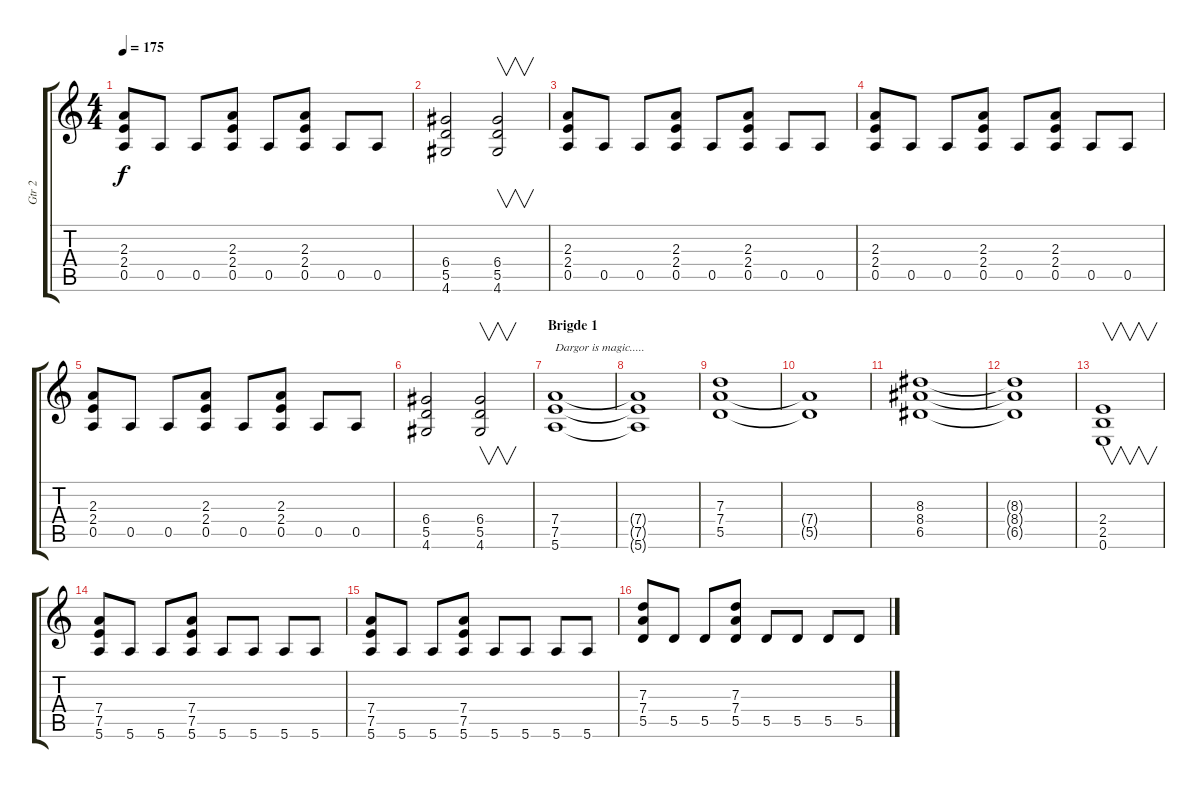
\track ("Gtr 2" "Gtr 2") {instrument overdrivenguitar}
\staff {score tabs}
\tuning (E4 B3 G3 D3 A2 E2) {hide}
\ts (4 4)
\tempo 175
\clef g2
\ks c
(2.3 2.4 0.5).8{dy f} 0.5.8 0.5.8 (2.3 2.4 0.5).8 0.5.8 (2.3 2.4 0.5).8 0.5.8 0.5.8 |
(6.4 5.5 4.6).2 (6.4 5.5 4.6).2{v} |
(2.3 2.4 0.5).8 0.5.8 0.5.8 (2.3 2.4 0.5).8 0.5.8 (2.3 2.4 0.5).8 0.5.8 0.5.8 |
(2.3 2.4 0.5).8 0.5.8 0.5.8 (2.3 2.4 0.5).8 0.5.8 (2.3 2.4 0.5).8 0.5.8 0.5.8 |
(2.3 2.4 0.5).8 0.5.8 0.5.8 (2.3 2.4 0.5).8 0.5.8 (2.3 2.4 0.5).8 0.5.8 0.5.8 |
(6.4 5.5 4.6).2 (6.4 5.5 4.6).2{v} |
\section ("" "Brigde 1")
(7.4 7.5 5.6).1{txt "Dargor is magic....."} |
(7.4{t} 7.5{t} 5.6{t}).1 |
(7.3 7.4 5.5).1 |
(7.4{t} 5.5{t}).1 |
(8.3 8.4 6.5).1 |
(8.3{t} 8.4{t} 6.5{t}).1 |
(2.4 2.5 0.6).1{v} |
(7.4 7.5 5.6).8 5.6.8 5.6.8 (7.4 7.5 5.6).8 5.6.8 5.6.8 5.6.8 5.6.8 |
(7.4 7.5 5.6).8 5.6.8 5.6.8 (7.4 7.5 5.6).8 5.6.8 5.6.8 5.6.8 5.6.8 |
(7.3 7.4 5.5).8 5.5.8 5.5.8 (7.3 7.4 5.5).8 5.5.8 5.5.8 5.5.8 5.5.8
